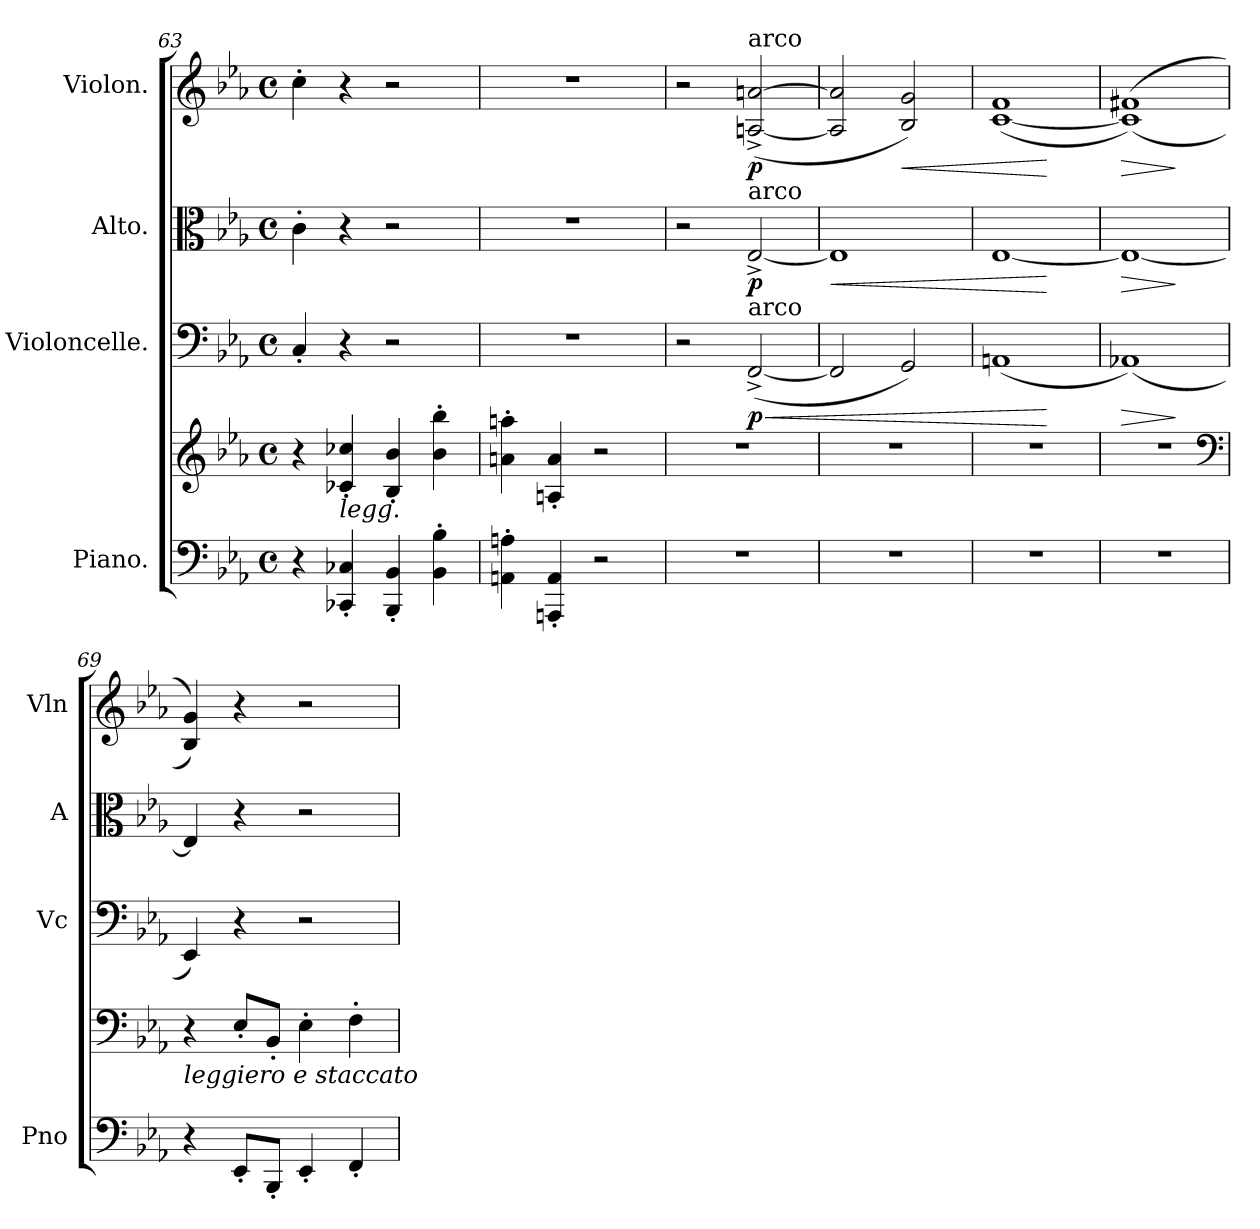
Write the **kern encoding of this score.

**kern	**kern	**kern	**dynam	**kern	**dynam	**kern	**dynam
*part4	*part4	*part3	*part3	*part2	*part2	*part1	*part1
*staff5	*staff4	*staff3	*staff3	*staff2	*staff2	*staff1	*staff1
*I"Piano.	*	*I"Violoncelle.	*	*I"Alto.	*	*I"Violon.	*
*I'Pno	*	*I'Vc	*	*I'A	*	*I'Vln	*
*clefF4	*clefG2	*clefF4	*	*clefC3	*	*clefG2	*
*k[b-e-a-]	*k[b-e-a-]	*k[b-e-a-]	*	*k[b-e-a-]	*	*k[b-e-a-]	*
*c:	*c:	*c:	*	*c:	*	*c:	*
*M4/4	*M4/4	*M4/4	*	*M4/4	*	*M4/4	*
*met(c)	*met(c)	*met(c)	*	*met(c)	*	*met(c)	*
=63	=63	=63	=63	=63	=63	=63	=63
4r	4r	4C'/	.	4c'\	.	4cc'\	.
!	!LO:TX:b:i:t=legg.	!	!	!	!	!	!
4CC-X'/ 4C-X'/	4c-X'/ 4cc-X'/	4r	.	4r	.	4r	.
4BBB-'/ 4BB-'/	4B-'/ 4b-'/	2r	.	2r	.	2r	.
4BB-'\ 4B-'\	4b-'\ 4bb-'\	.	.	.	.	.	.
=64	=64	=64	=64	=64	=64	=64	=64
4AAn'\ 4An'\	4an'\ 4aan'\	1r	.	1r	.	1r	.
4AAAn'/ 4AA'/	4An'/ 4a'/	.	.	.	.	.	.
2r	2r	.	.	.	.	.	.
=65	=65	=65	=65	=65	=65	=65	=65
1r	1r	2r	.	2r	.	2r	.
!	!	!	!	!	!	!LO:TX:a:t=arco	!
!	!	!	!	!LO:TX:a:t=arco	!	!	!
!	!	!LO:TX:a:t=arco	!	!	!	!	!
!	!	!	!LO:HP:b	!	!	!	!
.	.	([2FF^>/	< p	[2E-^>/	p	([2An^>/ [2an^>/	p
=66	=66	=66	=66	=66	=66	=66	=66
!	!	!	!	!	!LO:HP:b	!	!
1r	1r	2FF/]	.	1E-]	<	2A]/ 2a]/	.
!	!	!	!	!	!	!	!LO:HP:b
.	.	2GG/)	.	.	.	2B-/ 2g/)	<
=67	=67	=67	=67	=67	=67	=67	=67
1r	1r	(1AAn	.	[1E-	.	(>[1c 1f	.
.	.	.	[	.	[	.	[
=68	=68	=68	=68	=68	=68	=68	=68
!	!	!	!LO:HP:b	!	!LO:HP:b	!	!LO:HP:b
1r	1r	(1AA-X)	>	1E-_	>	(<(>1c] 1f#X)	>
*	*clefF4	*	*	*	*	*	*
.	.	.	]	.	]	.	]
=69	=69	=69	=69	=69	=69	=69	=69
!	!LO:TX:b:i:t=leggiero e staccato	!	!	!	!	!	!
4r	4r	4EE-/)	.	4E-/]	.	4B-/ 4g/))	.
8EE-'/L	8E-'/L	4r	.	4r	.	4r	.
8BBB-'/J	8BB-'/J	.	.	.	.	.	.
4EE-'/	4E-'\	2r	.	2r	.	2r	.
4FF'/	4F'\	.	.	.	.	.	.
=	=	=	=	=	=	=	=
*-	*-	*-	*-	*-	*-	*-	*-
